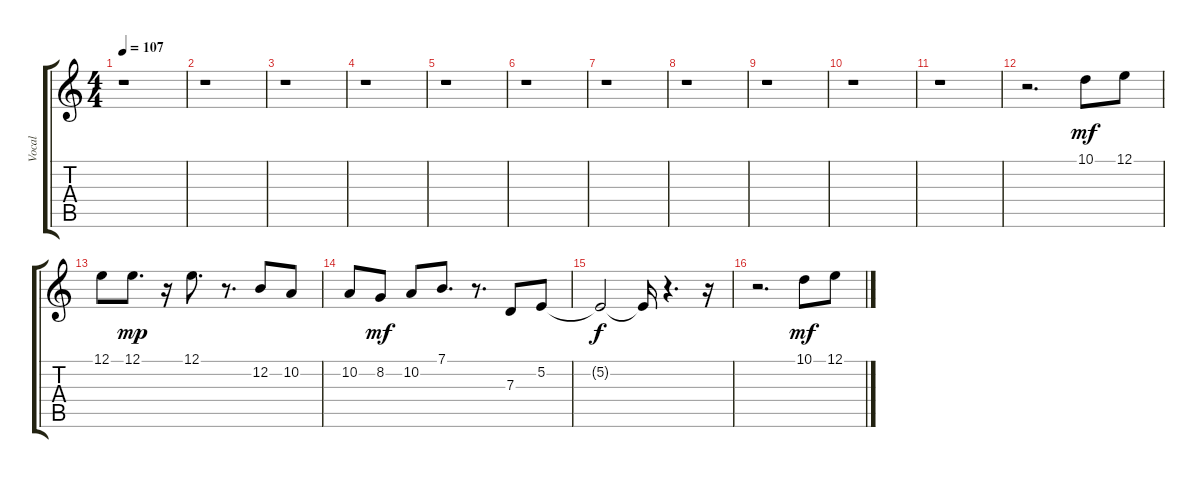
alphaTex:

\track ("Vocal" "Vocal") {instrument drawbarorgan}
\staff {score tabs}
\tuning (E4 B3 G3 D3 A2 E2) {hide}
\ts (4 4)
\tempo 107
\clef g2
\ks c
r.1{dy f} |
r.1 |
r.1 |
r.1 |
r.1 |
r.1 |
r.1 |
r.1 |
r.1 |
r.1 |
r.1 |
r.2{d} 10.1.8{dy mf} 12.1.8 |
12.1.8 12.1.8{d dy mp} r.16 12.1.8{d} r.8{d} 12.2.8 10.2.8 |
10.2.8 8.2.8{dy mf} 10.2.8 7.1.8{d} r.8{d} 7.3.8 5.2.8 |
5.2{t}.2{dy f} 5.2{t}.16 r.4{d} r.16 |
r.2{d} 10.1.8{dy mf} 12.1.8
